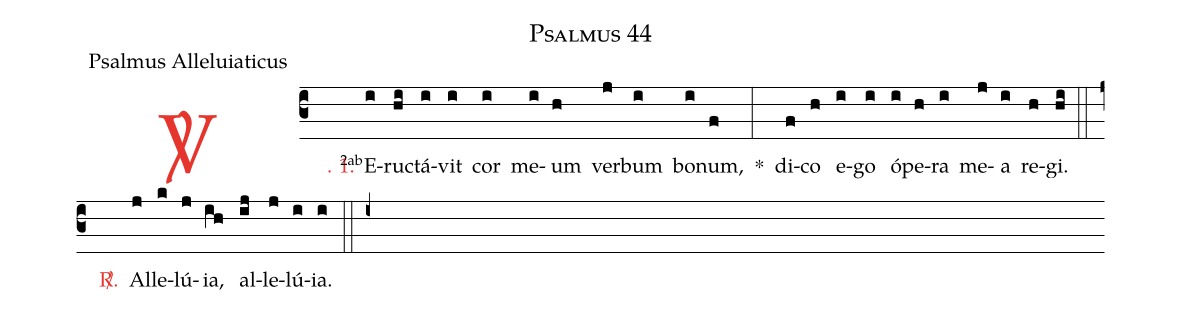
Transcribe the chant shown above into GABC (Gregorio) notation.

name: Psalmus 44;
office-part: Psalmus Alleluiaticus;
%%
(c3)

<c><sp>V/</sp>. 1.</c>() <v>\VSup{2ab}</v>E(i)ruc(hi)tá(i)vit(i) cor(i) me(i)um(h) ver(j)bum(i) bo(i)num,(f) *(:) di(f)co(h) e(i)go(i) ó(i)pe(h)ra(i) me(j)a(i) re(h)gi.(hi) (::)

<nlba><c><sp>R/</sp>.</c>() Al</nlba>(j)le(k)lú(j)ia,(ih) al(ij)le(j)lú(i)ia.(i) (::i+)
